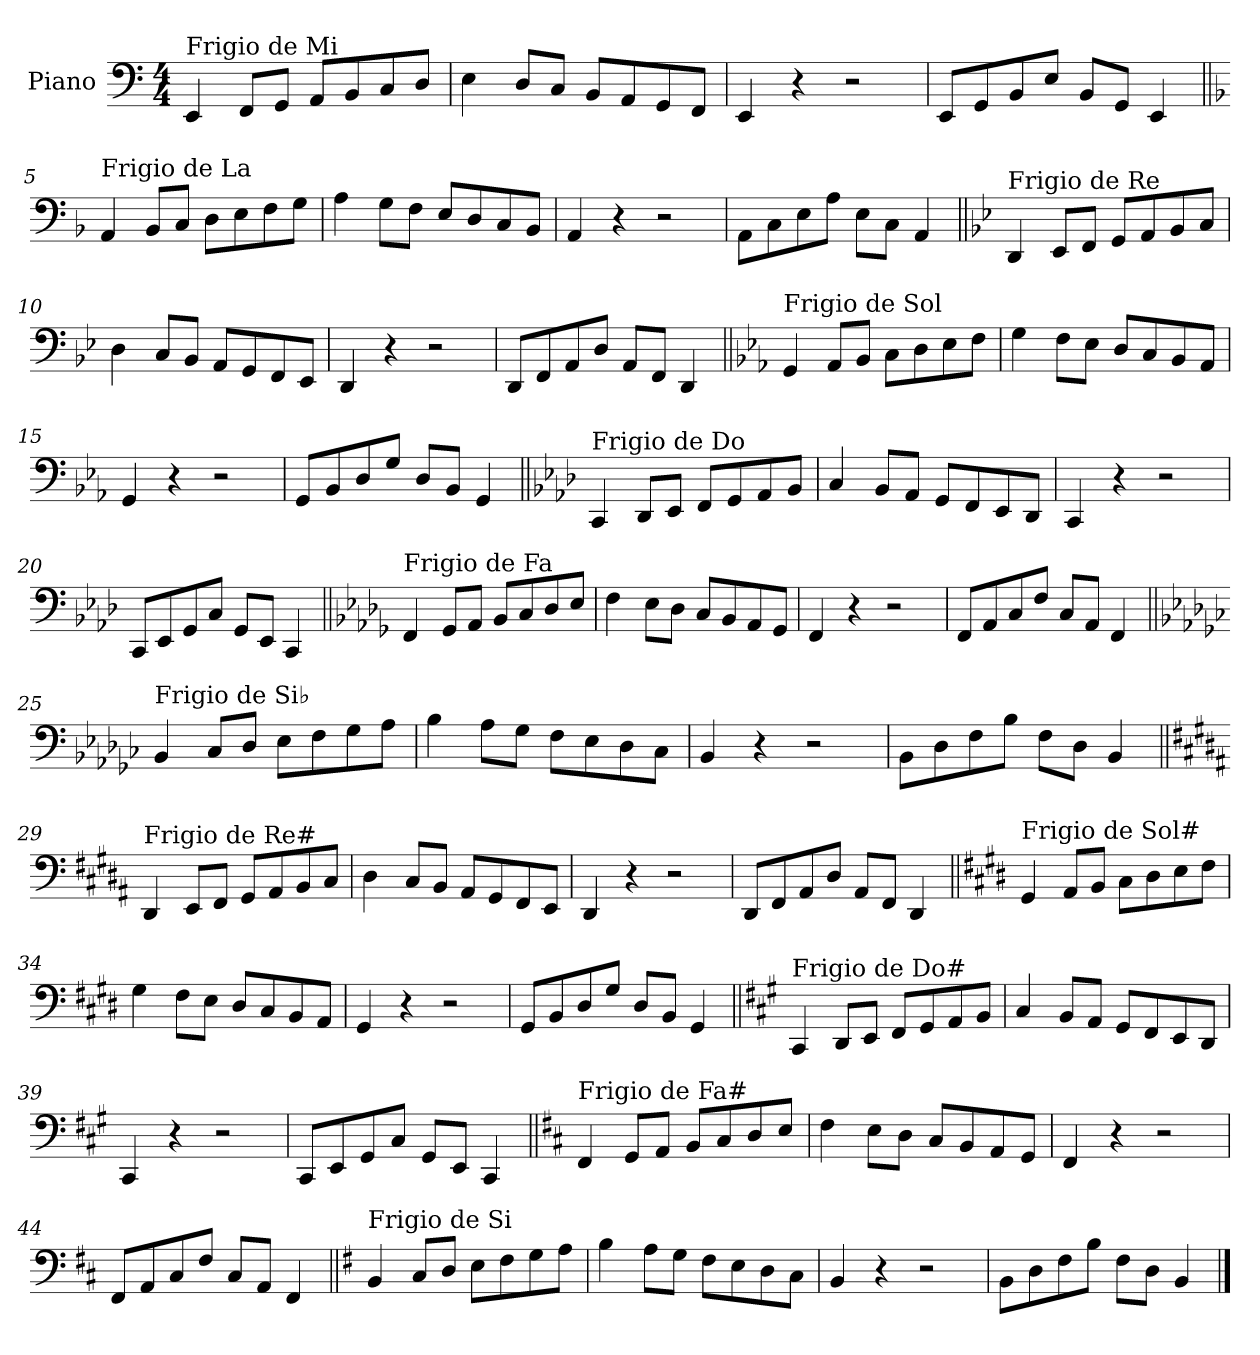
**kern
*part1
*staff1
*I"Piano
*I'Pno.
*clefF4
*k[]
*M4/4
=1
!LO:TX:a:t=Frigio de Mi
4EE/
8FF/L
8GG/J
8AA/L
8BB/
8C/
8D/J
=2
4E\
8D/L
8C/J
8BB/L
8AA/
8GG/
8FF/J
=3
4EE/
4r
2r
=4
8EE/L
8GG/
8BB/
8E/J
8BB/L
8GG/J
4EE/
!!LO:LB:g=z
=5||
*k[b-]
!LO:TX:a:t=Frigio de La
4AA/
8BB-/L
8C/J
8D\L
8E\
8F\
8G\J
=6
4A\
8G\L
8F\J
8E/L
8D/
8C/
8BB-/J
=7
4AA/
4r
2r
=8
8AA\L
8C\
8E\
8A\J
8E\L
8C\J
4AA/
!!LO:LB:g=z
=9||
*k[b-e-]
!LO:TX:a:t=Frigio de Re
4DD/
8EE-/L
8FF/J
8GG/L
8AA/
8BB-/
8C/J
=10
4D\
8C/L
8BB-/J
8AA/L
8GG/
8FF/
8EE-/J
=11
4DD/
4r
2r
=12
8DD/L
8FF/
8AA/
8D/J
8AA/L
8FF/J
4DD/
!!LO:LB:g=z
=13||
*k[b-e-a-]
!LO:TX:a:t=Frigio de Sol
4GG/
8AA-/L
8BB-/J
8C\L
8D\
8E-\
8F\J
=14
4G\
8F\L
8E-\J
8D/L
8C/
8BB-/
8AA-/J
=15
4GG/
4r
2r
=16
8GG/L
8BB-/
8D/
8G/J
8D/L
8BB-/J
4GG/
!!LO:LB:g=z
=17||
*k[b-e-a-d-]
!LO:TX:a:t=Frigio de Do
4CC/
8DD-/L
8EE-/J
8FF/L
8GG/
8AA-/
8BB-/J
=18
4C/
8BB-/L
8AA-/J
8GG/L
8FF/
8EE-/
8DD-/J
=19
4CC/
4r
2r
=20
8CC/L
8EE-/
8GG/
8C/J
8GG/L
8EE-/J
4CC/
!!LO:LB:g=z
=21||
*k[b-e-a-d-g-]
!LO:TX:a:t=Frigio de Fa
4FF/
8GG-/L
8AA-/J
8BB-/L
8C/
8D-/
8E-/J
=22
4F\
8E-\L
8D-\J
8C/L
8BB-/
8AA-/
8GG-/J
=23
4FF/
4r
2r
=24
8FF/L
8AA-/
8C/
8F/J
8C/L
8AA-/J
4FF/
!!LO:LB:g=z
=25||
*k[b-e-a-d-g-c-]
!LO:TX:a:t=Frigio de Si♭
4BB-/
8C-/L
8D-/J
8E-\L
8F\
8G-\
8A-\J
=26
4B-\
8A-\L
8G-\J
8F\L
8E-\
8D-\
8C-\J
=27
4BB-/
4r
2r
=28
8BB-\L
8D-\
8F\
8B-\J
8F\L
8D-\J
4BB-/
!!LO:LB:g=z
=29||
*k[f#c#g#d#a#]
!LO:TX:a:t=Frigio de Re#
4DD#/
8EE/L
8FF#/J
8GG#/L
8AA#/
8BB/
8C#/J
=30
4D#\
8C#/L
8BB/J
8AA#/L
8GG#/
8FF#/
8EE/J
=31
4DD#/
4r
2r
=32
8DD#/L
8FF#/
8AA#/
8D#/J
8AA#/L
8FF#/J
4DD#/
!!LO:LB:g=z
=33||
*k[f#c#g#d#]
!LO:TX:a:t=Frigio de Sol#
4GG#/
8AA/L
8BB/J
8C#\L
8D#\
8E\
8F#\J
=34
4G#\
8F#\L
8E\J
8D#/L
8C#/
8BB/
8AA/J
=35
4GG#/
4r
2r
=36
8GG#/L
8BB/
8D#/
8G#/J
8D#/L
8BB/J
4GG#/
!!LO:LB:g=z
=37||
*k[f#c#g#]
!LO:TX:a:t=Frigio de Do#
4CC#/
8DD/L
8EE/J
8FF#/L
8GG#/
8AA/
8BB/J
=38
4C#/
8BB/L
8AA/J
8GG#/L
8FF#/
8EE/
8DD/J
=39
4CC#/
4r
2r
=40
8CC#/L
8EE/
8GG#/
8C#/J
8GG#/L
8EE/J
4CC#/
!!LO:LB:g=z
=41||
*k[f#c#]
!LO:TX:a:t=Frigio de Fa#
4FF#/
8GG/L
8AA/J
8BB/L
8C#/
8D/
8E/J
=42
4F#\
8E\L
8D\J
8C#/L
8BB/
8AA/
8GG/J
=43
4FF#/
4r
2r
=44
8FF#/L
8AA/
8C#/
8F#/J
8C#/L
8AA/J
4FF#/
!!LO:LB:g=z
=45||
*k[f#]
!LO:TX:a:t=Frigio de Si
4BB/
8C/L
8D/J
8E\L
8F#\
8G\
8A\J
=46
4B\
8A\L
8G\J
8F#\L
8E\
8D\
8C\J
=47
4BB/
4r
2r
=48
8BB\L
8D\
8F#\
8B\J
8F#\L
8D\J
4BB/
==
*-
